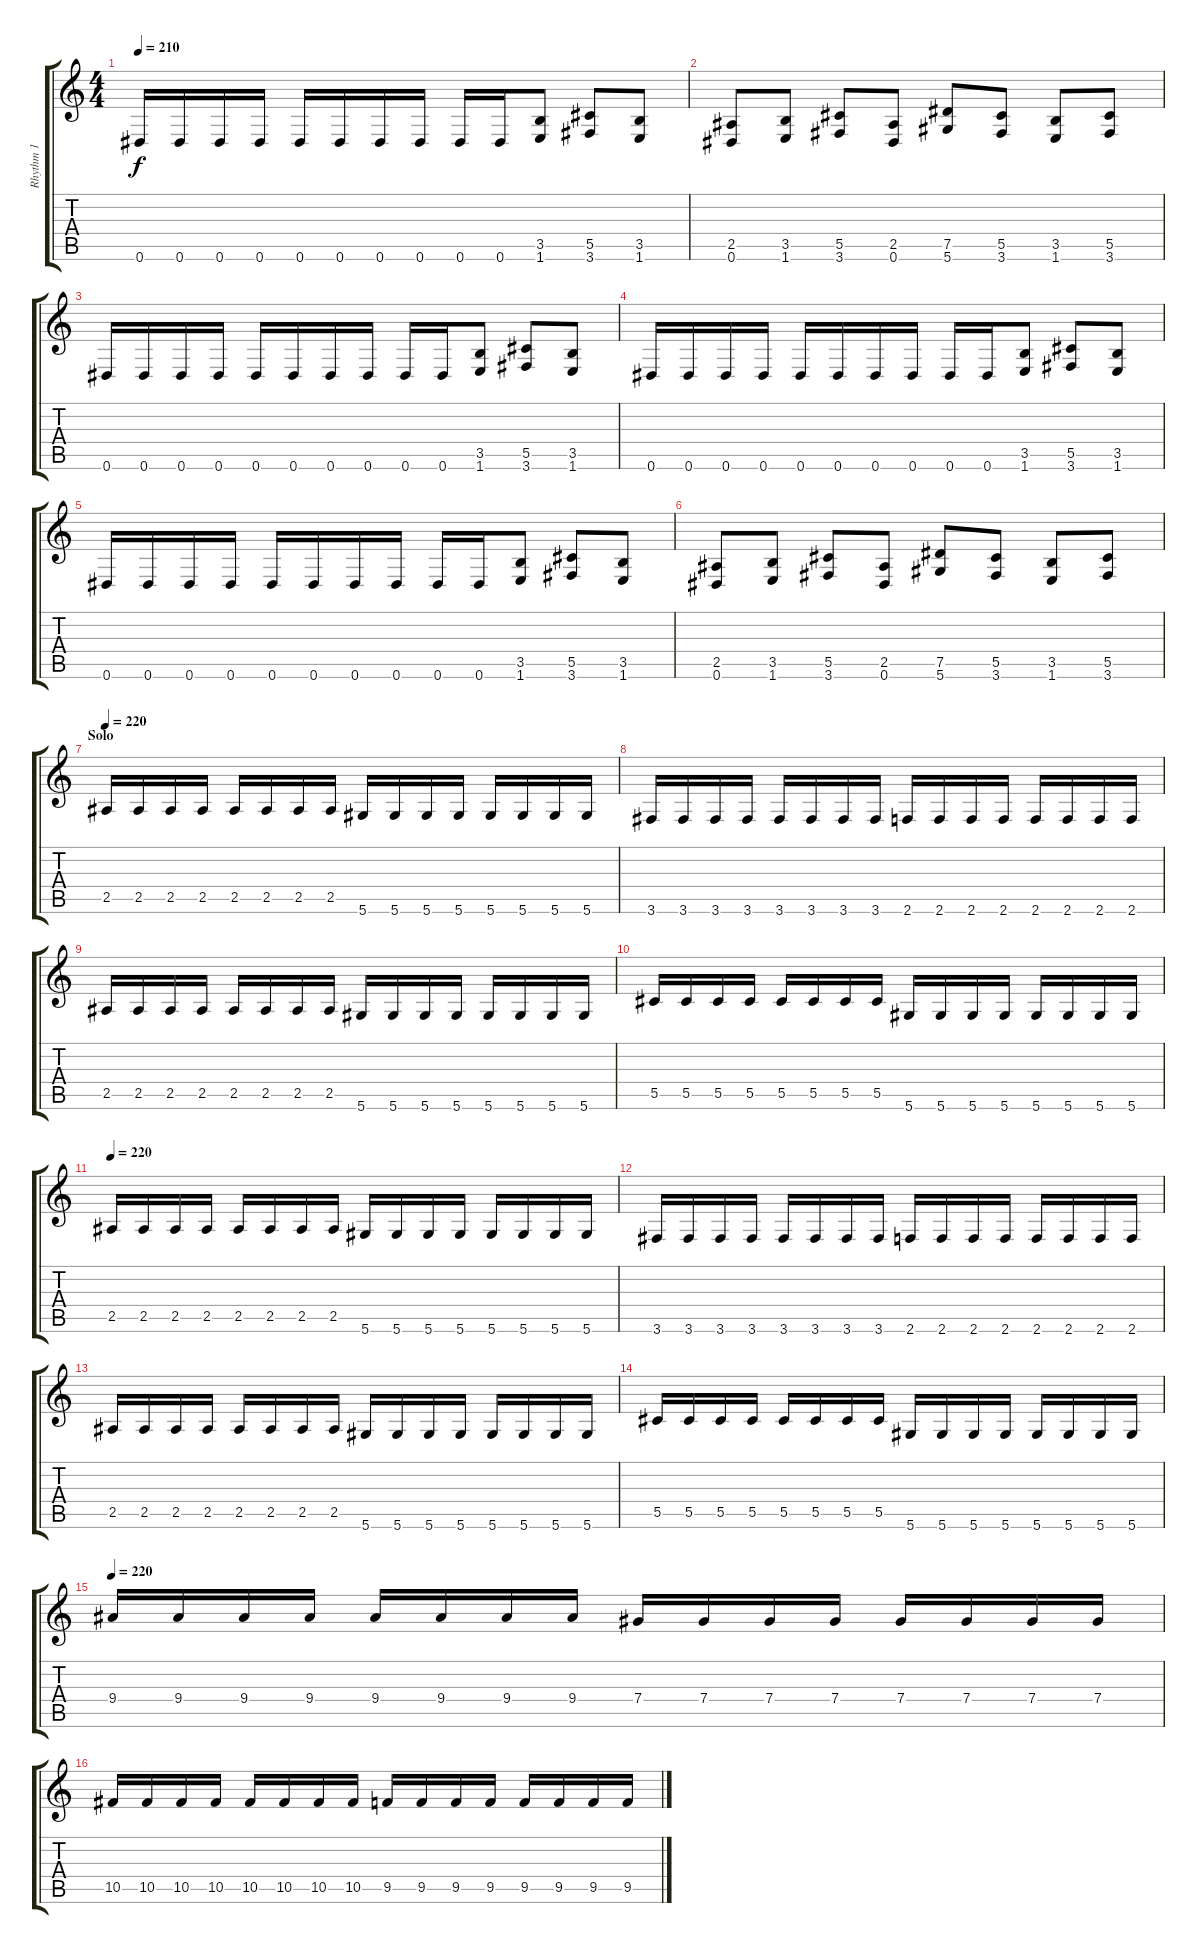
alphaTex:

\track ("Rhythm 1" "Rhythm 1") {instrument distortionguitar}
\staff {score tabs}
\tuning (Eb4 Bb3 Gb3 Db3 Ab2 Eb2) {hide}
\ts (4 4)
\tempo 210
\clef g2
\ks c
0.6.16{dy f} 0.6.16 0.6.16 0.6.16 0.6.16 0.6.16 0.6.16 0.6.16 0.6.16 0.6.16 (3.5 1.6).8 (5.5 3.6).8 (3.5 1.6).8 |
(2.5 0.6).8 (3.5 1.6).8 (5.5 3.6).8 (2.5 0.6).8 (7.5 5.6).8 (5.5 3.6).8 (3.5 1.6).8 (5.5 3.6).8 |
0.6.16 0.6.16 0.6.16 0.6.16 0.6.16 0.6.16 0.6.16 0.6.16 0.6.16 0.6.16 (3.5 1.6).8 (5.5 3.6).8 (3.5 1.6).8 |
0.6.16 0.6.16 0.6.16 0.6.16 0.6.16 0.6.16 0.6.16 0.6.16 0.6.16 0.6.16 (3.5 1.6).8 (5.5 3.6).8 (3.5 1.6).8 |
0.6.16 0.6.16 0.6.16 0.6.16 0.6.16 0.6.16 0.6.16 0.6.16 0.6.16 0.6.16 (3.5 1.6).8 (5.5 3.6).8 (3.5 1.6).8 |
(2.5 0.6).8 (3.5 1.6).8 (5.5 3.6).8 (2.5 0.6).8 (7.5 5.6).8 (5.5 3.6).8 (3.5 1.6).8 (5.5 3.6).8 |
\section ("" "Solo")
\tempo 220
2.5.16 2.5.16 2.5.16 2.5.16 2.5.16 2.5.16 2.5.16 2.5.16 5.6.16 5.6.16 5.6.16 5.6.16 5.6.16 5.6.16 5.6.16 5.6.16 |
3.6.16 3.6.16 3.6.16 3.6.16 3.6.16 3.6.16 3.6.16 3.6.16 2.6.16 2.6.16 2.6.16 2.6.16 2.6.16 2.6.16 2.6.16 2.6.16 |
2.5.16 2.5.16 2.5.16 2.5.16 2.5.16 2.5.16 2.5.16 2.5.16 5.6.16 5.6.16 5.6.16 5.6.16 5.6.16 5.6.16 5.6.16 5.6.16 |
5.5.16 5.5.16 5.5.16 5.5.16 5.5.16 5.5.16 5.5.16 5.5.16 5.6.16 5.6.16 5.6.16 5.6.16 5.6.16 5.6.16 5.6.16 5.6.16 |
\tempo 220
2.5.16 2.5.16 2.5.16 2.5.16 2.5.16 2.5.16 2.5.16 2.5.16 5.6.16 5.6.16 5.6.16 5.6.16 5.6.16 5.6.16 5.6.16 5.6.16 |
3.6.16 3.6.16 3.6.16 3.6.16 3.6.16 3.6.16 3.6.16 3.6.16 2.6.16 2.6.16 2.6.16 2.6.16 2.6.16 2.6.16 2.6.16 2.6.16 |
2.5.16 2.5.16 2.5.16 2.5.16 2.5.16 2.5.16 2.5.16 2.5.16 5.6.16 5.6.16 5.6.16 5.6.16 5.6.16 5.6.16 5.6.16 5.6.16 |
5.5.16 5.5.16 5.5.16 5.5.16 5.5.16 5.5.16 5.5.16 5.5.16 5.6.16 5.6.16 5.6.16 5.6.16 5.6.16 5.6.16 5.6.16 5.6.16 |
\tempo 220
9.4.16 9.4.16 9.4.16 9.4.16 9.4.16 9.4.16 9.4.16 9.4.16 7.4.16 7.4.16 7.4.16 7.4.16 7.4.16 7.4.16 7.4.16 7.4.16 |
10.5.16 10.5.16 10.5.16 10.5.16 10.5.16 10.5.16 10.5.16 10.5.16 9.5.16 9.5.16 9.5.16 9.5.16 9.5.16 9.5.16 9.5.16 9.5.16
